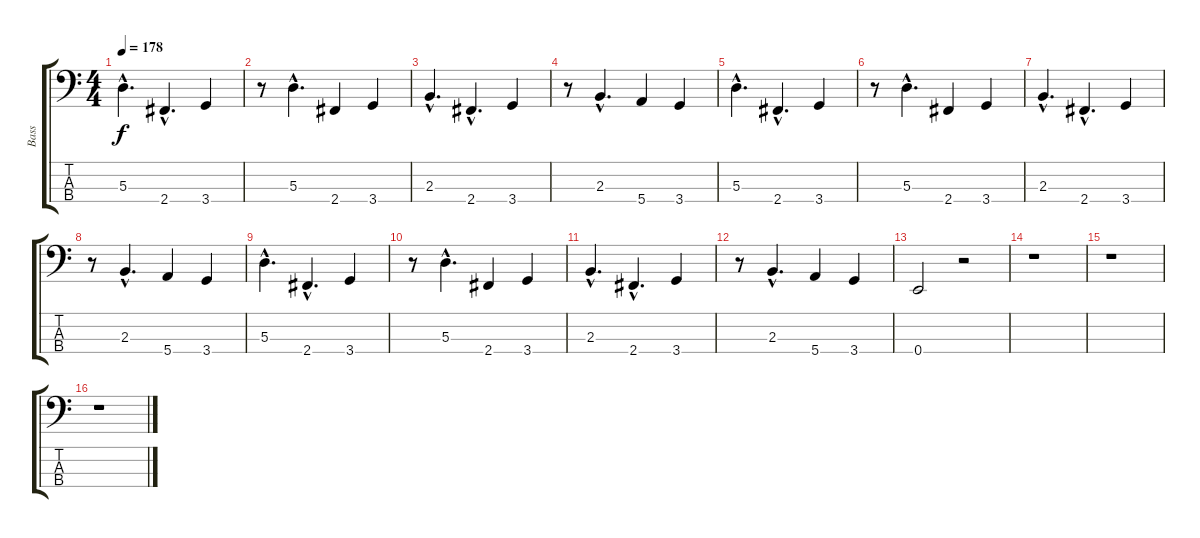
\track ("Bass" "Bass") {instrument electricbasspick}
\staff {score tabs}
\tuning (G2 D2 A1 E1) {hide}
\ts (4 4)
\tempo 178
\clef f4
\ks c
5.3{hac}.4{d dy f} 2.4{hac}.4{d} 3.4.4 |
r.8 5.3{hac}.4{d} 2.4.4 3.4.4 |
2.3{hac}.4{d} 2.4{hac}.4{d} 3.4.4 |
r.8 2.3{hac}.4{d} 5.4.4 3.4.4 |
5.3{hac}.4{d} 2.4{hac}.4{d} 3.4.4 |
r.8 5.3{hac}.4{d} 2.4.4 3.4.4 |
2.3{hac}.4{d} 2.4{hac}.4{d} 3.4.4 |
r.8 2.3{hac}.4{d} 5.4.4 3.4.4 |
5.3{hac}.4{d} 2.4{hac}.4{d} 3.4.4 |
r.8 5.3{hac}.4{d} 2.4.4 3.4.4 |
2.3{hac}.4{d} 2.4{hac}.4{d} 3.4.4 |
r.8 2.3{hac}.4{d} 5.4.4 3.4.4 |
0.4.2 r.2 |
r.1 |
r.1 |
r.1
